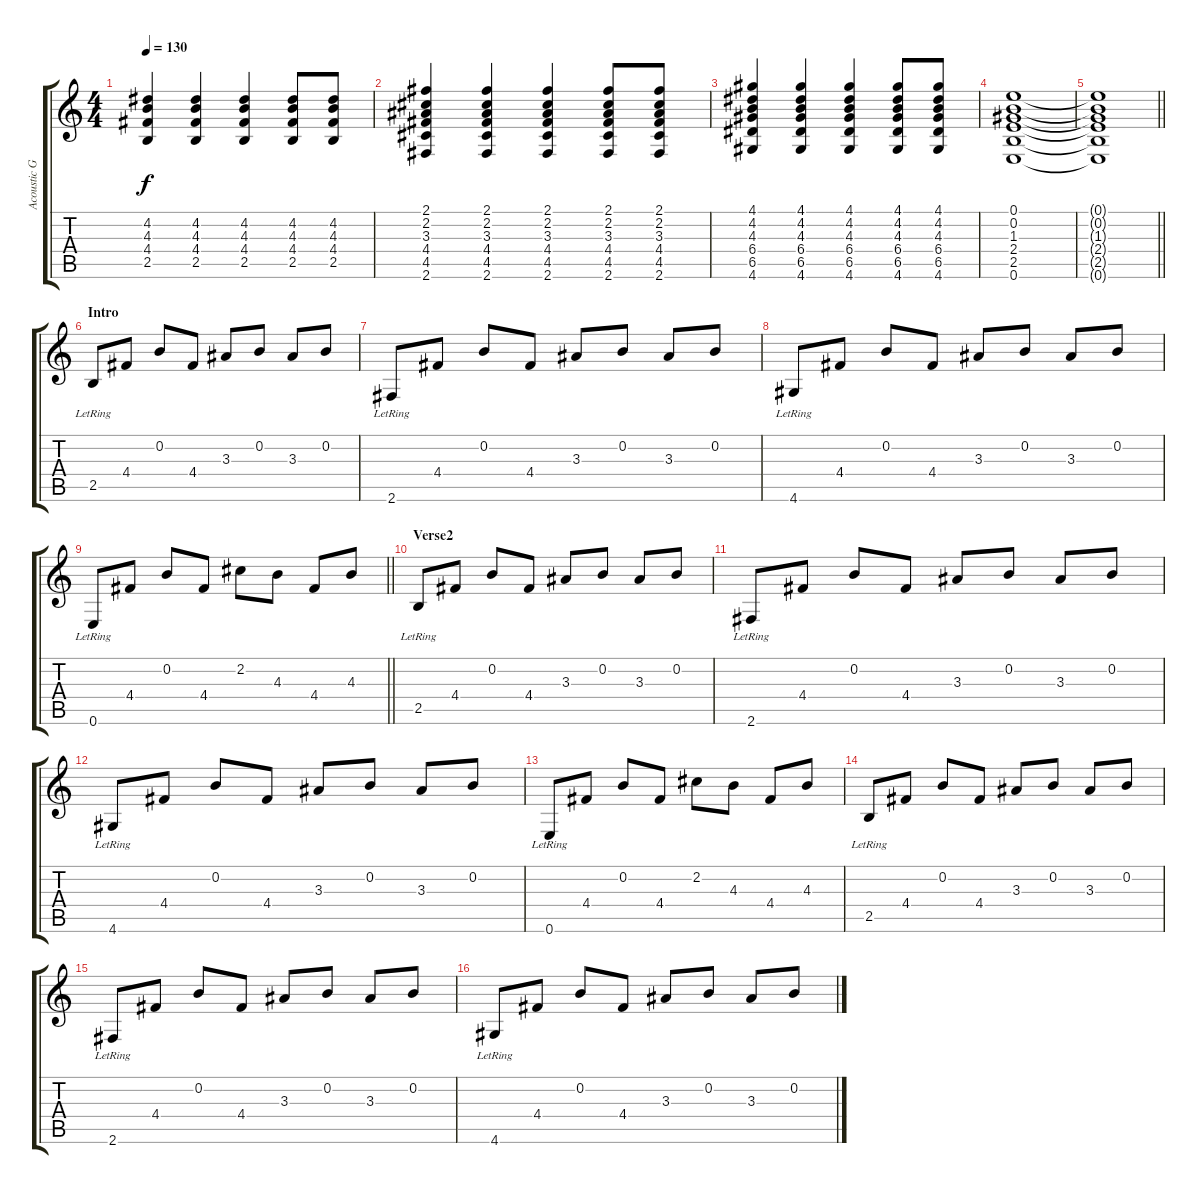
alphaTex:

\track ("Acoustic Guitar 1" "Acoustic G") {instrument acousticguitarsteel}
\staff {score tabs}
\tuning (E4 B3 G3 D3 A2 E2) {hide}
\ts (4 4)
\tempo 130
\clef g2
\ks c
(4.2 4.3 4.4 2.5).4{dy f} (4.2 4.3 4.4 2.5).4 (4.2 4.3 4.4 2.5).4 (4.2 4.3 4.4 2.5).8 (4.2 4.3 4.4 2.5).8 |
(2.1 2.2 3.3 4.4 4.5 2.6).4 (2.1 2.2 3.3 4.4 4.5 2.6).4 (2.1 2.2 3.3 4.4 4.5 2.6).4 (2.1 2.2 3.3 4.4 4.5 2.6).8 (2.1 2.2 3.3 4.4 4.5 2.6).8 |
(4.1 4.2 4.3 6.4 6.5 4.6).4 (4.1 4.2 4.3 6.4 6.5 4.6).4 (4.1 4.2 4.3 6.4 6.5 4.6).4 (4.1 4.2 4.3 6.4 6.5 4.6).8 (4.1 4.2 4.3 6.4 6.5 4.6).8 |
(0.1 0.2 1.3 2.4 2.5 0.6).1 |
\barLineRight lightlight
(0.1{t} 0.2{t} 1.3{t} 2.4{t} 2.5{t} 0.6{t}).1 |
\section ("" "Intro")
2.5{lr}.8 4.4.8 0.2.8 4.4.8 3.3.8 0.2.8 3.3.8 0.2.8 |
2.6{lr}.8 4.4.8 0.2.8 4.4.8 3.3.8 0.2.8 3.3.8 0.2.8 |
4.6{lr}.8 4.4.8 0.2.8 4.4.8 3.3.8 0.2.8 3.3.8 0.2.8 |
\barLineRight lightlight
0.6{lr}.8 4.4.8 0.2.8 4.4.8 2.2.8 4.3.8 4.4.8 4.3.8 |
\section ("" "Verse2")
2.5{lr}.8 4.4.8 0.2.8 4.4.8 3.3.8 0.2.8 3.3.8 0.2.8 |
2.6{lr}.8 4.4.8 0.2.8 4.4.8 3.3.8 0.2.8 3.3.8 0.2.8 |
4.6{lr}.8 4.4.8 0.2.8 4.4.8 3.3.8 0.2.8 3.3.8 0.2.8 |
0.6{lr}.8 4.4.8 0.2.8 4.4.8 2.2.8 4.3.8 4.4.8 4.3.8 |
2.5{lr}.8 4.4.8 0.2.8 4.4.8 3.3.8 0.2.8 3.3.8 0.2.8 |
2.6{lr}.8 4.4.8 0.2.8 4.4.8 3.3.8 0.2.8 3.3.8 0.2.8 |
4.6{lr}.8 4.4.8 0.2.8 4.4.8 3.3.8 0.2.8 3.3.8 0.2.8
